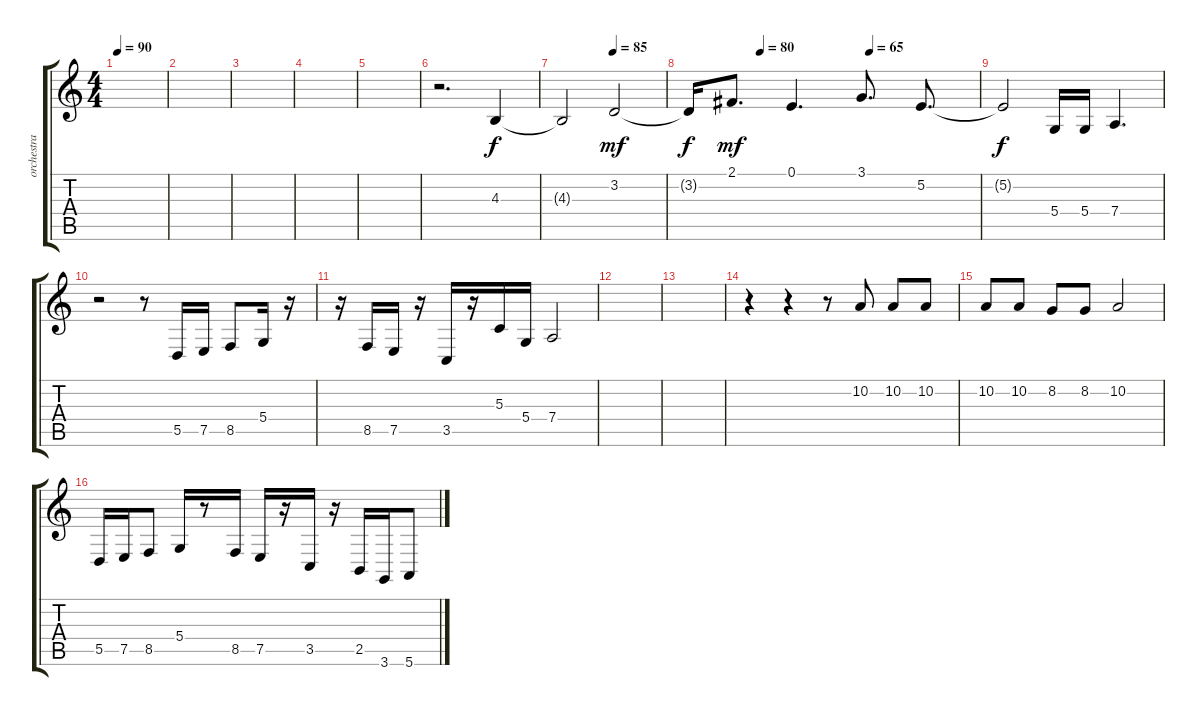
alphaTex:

\track ("orchestra" "orchestra") {instrument synthstrings1}
\staff {score tabs}
\tuning (E4 B3 G3 D3 A2 E2) {hide}
\ts (4 4)
\tempo 90
\clef g2
\ks c
|
|
|
|
|
r.2{d} 4.3.4 |
\tempo (85 0.5)
4.3{t}.2{dy f} 3.2.2{dy mf} |
\tempo (80 0.25)
\tempo (65 0.625)
3.2{t}.16{dy f} 2.1.8{d dy mf} 0.1.4{d} 3.1.8{d} 5.2.8{d} |
5.2{t}.2{dy f} 5.4.16 5.4.16 7.4.4{d} |
r.2 r.8 5.5.16 7.5.16 8.5.8 5.4.16 r.16 |
r.16 8.5.16 7.5.16 r.16 3.5.16 r.16 5.3.16 5.4.16 7.4.2 |
|
|
r.4 r.4 r.8 10.2.8 10.2.8 10.2.8 |
10.2.8 10.2.8 8.2.8 8.2.8 10.2.2 |
5.5.16 7.5.16 8.5.8 5.4.16 r.8 8.5.16 7.5.16 r.16 3.5.16 r.16 2.5.16 3.6.16 5.6.8
